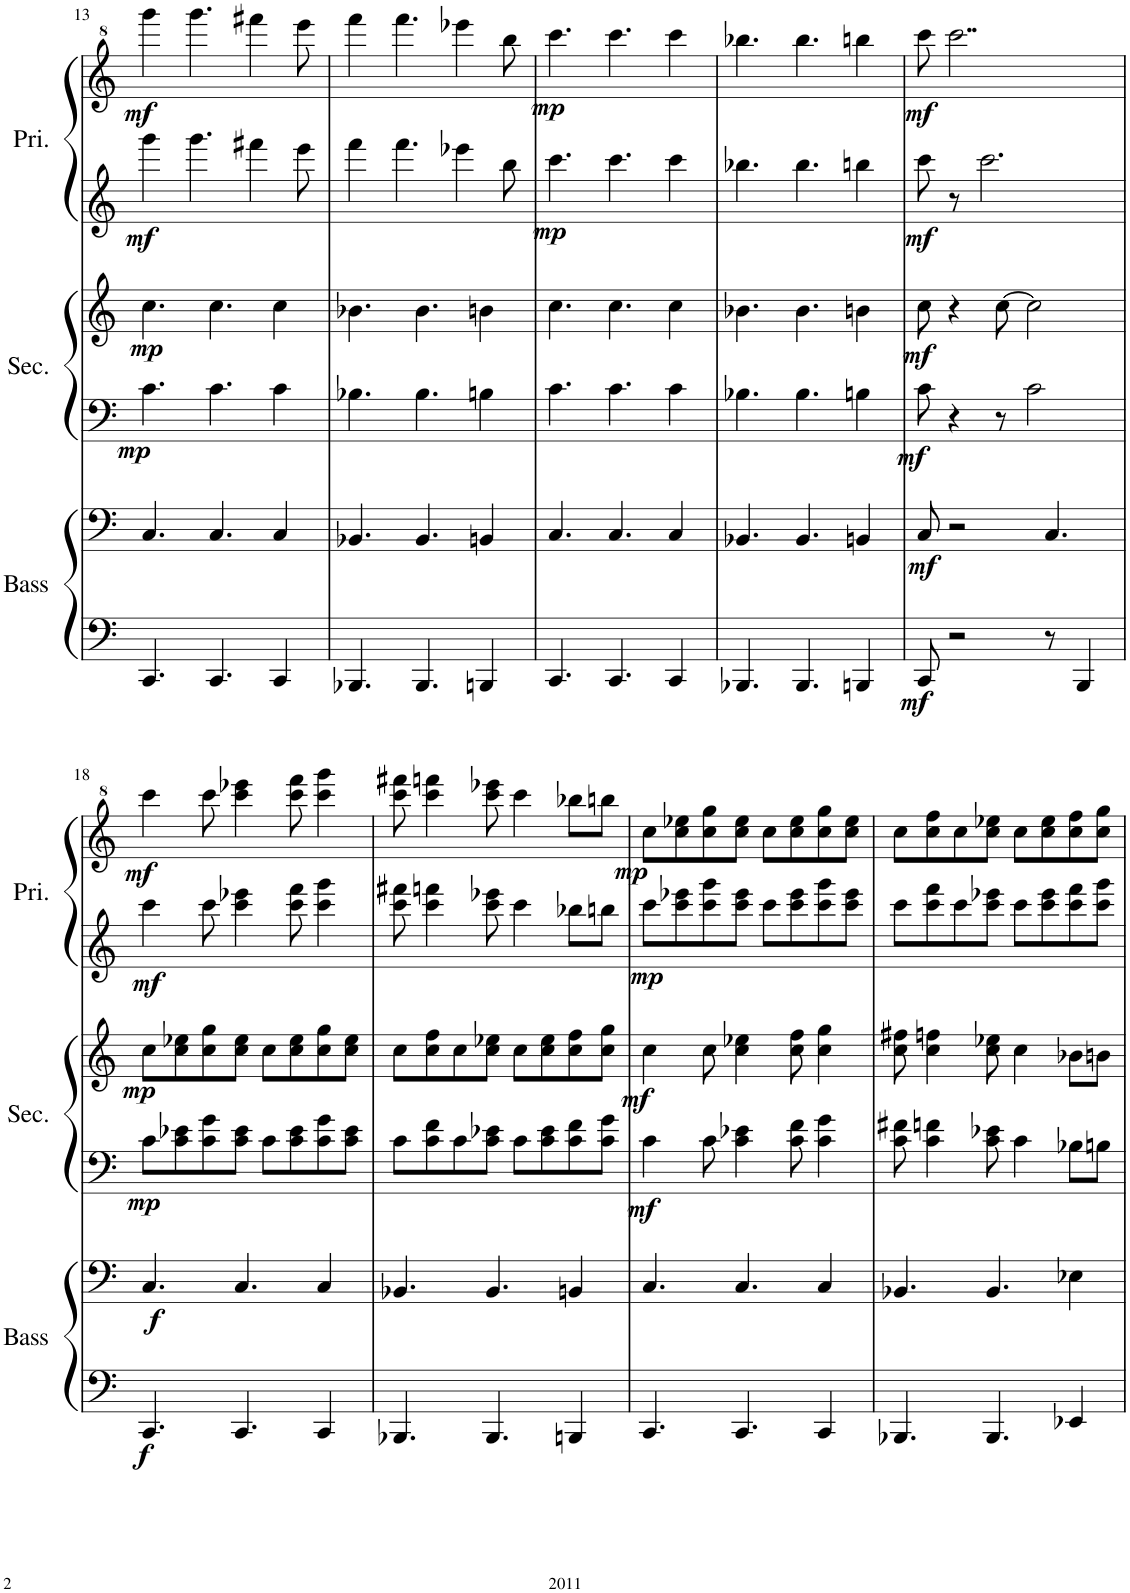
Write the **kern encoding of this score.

**kern	**kern	**dynam	**kern	**kern	**dynam	**kern	**kern	**dynam
*part3	*part3	*part3	*part2	*part2	*part2	*part1	*part1	*part1
*staff6	*staff5	*staff5/6	*staff4	*staff3	*staff3/4	*staff2	*staff1	*staff1/2
*I"Bass	*	*	*I"Secondo	*	*	*I"Primo	*	*
*I'Bass	*	*	*I'Sec.	*	*	*I'Pri.	*	*
!!LO:PB:g=z
*clefF4	*clefF4	*	*clefF4	*clefG2	*	*clefG2	*clefG^2	*
*k[]	*k[]	*	*k[]	*k[]	*	*k[]	*k[]	*
*M4/4	*M4/4	*	*M4/4	*M4/4	*	*M4/4	*M4/4	*
=13	=13	=13	=13	=13	=13	=13	=13	=13
!	!	!	!	!	!LO:DY:b=2	!	!	!
!	!	!	!	!	!LO:DY:n=1:b	!	!	!LO:DY:b=2
!	!	!	!	!	!	!	!	!LO:DY:n=1:b
4.CC/	4.C/	.	4.c\	4.cc\	mp mp	4ggg\	4gggg\	mf mf
.	.	.	.	.	.	4.ggg\	4.gggg\	.
4.CC/	4.C/	.	4.c\	4.cc\	.	.	.	.
.	.	.	.	.	.	4fff#X\	4ffff#X\	.
4CC/	4C/	.	4c\	4cc\	.	.	.	.
.	.	.	.	.	.	8eee\	8eeee\	.
=14	=14	=14	=14	=14	=14	=14	=14	=14
4.BBB-X/	4.BB-X/	.	4.B-X\	4.b-X\	.	4fff\	4ffff\	.
.	.	.	.	.	.	4.fff\	4.ffff\	.
4.BBB-/	4.BB-/	.	4.B-\	4.b-\	.	.	.	.
.	.	.	.	.	.	4eee-X\	4eeee-X\	.
4BBBn/	4BBn/	.	4Bn\	4bn\	.	.	.	.
.	.	.	.	.	.	8bb\	8bbb\	.
=15	=15	=15	=15	=15	=15	=15	=15	=15
!	!	!	!	!	!	!	!	!LO:DY:b=2
!	!	!	!	!	!	!	!	!LO:DY:n=1:b
4.CC/	4.C/	.	4.c\	4.cc\	.	4.ccc\	4.cccc\	mp mp
4.CC/	4.C/	.	4.c\	4.cc\	.	4.ccc\	4.cccc\	.
4CC/	4C/	.	4c\	4cc\	.	4ccc\	4cccc\	.
=16	=16	=16	=16	=16	=16	=16	=16	=16
4.BBB-X/	4.BB-X/	.	4.B-X\	4.b-X\	.	4.bb-X\	4.bbb-X\	.
4.BBB-/	4.BB-/	.	4.B-\	4.b-\	.	4.bb-\	4.bbb-\	.
4BBBn/	4BBn/	.	4Bn\	4bn\	.	4bbn\	4bbbn\	.
=17	=17	=17	=17	=17	=17	=17	=17	=17
!	!	!LO:DY:b=2	!	!	!	!	!	!
!	!	!LO:DY:n=1:b	!	!	!LO:DY:b=2	!	!	!
!	!	!	!	!	!LO:DY:n=1:b	!	!	!LO:DY:b=2
!	!	!	!	!	!	!	!	!LO:DY:n=1:b
8CC/	8C/	mf mf	8c\	8cc\	mf mf	8ccc\	8cccc\	mf mf
2r	2r	.	4r	4r	.	8r	2..cccc\	.
.	.	.	.	.	.	2.ccc\	.	.
.	.	.	8r	[8cc\	.	.	.	.
.	.	.	2c\	2cc\]	.	.	.	.
8r	4.C/	.	.	.	.	.	.	.
4BBB/	.	.	.	.	.	.	.	.
!!LO:LB:g=z
=18	=18	=18	=18	=18	=18	=18	=18	=18
!	!	!LO:DY:b=2	!	!	!	!	!	!
!	!	!LO:DY:n=1:b	!	!	!LO:DY:b=2	!	!	!
!	!	!	!	!	!LO:DY:n=1:b	!	!	!LO:DY:b=2
!	!	!	!	!	!	!	!	!LO:DY:n=1:b
4.CC/	4.C/	f f	8c\L	8cc\L	mp mp	4ccc\	4cccc\	mf mf
.	.	.	8c\ 8e-X\	8cc\ 8ee-X\	.	.	.	.
.	.	.	8c\ 8g\	8cc\ 8gg\	.	8ccc\	8cccc\	.
4.CC/	4.C/	.	8c\ 8e-\J	8cc\ 8ee-\J	.	4ccc\ 4eee-X\	4cccc\ 4eeee-X\	.
.	.	.	8c\L	8cc\L	.	.	.	.
.	.	.	8c\ 8e-\	8cc\ 8ee-\	.	8ccc\ 8fff\	8cccc\ 8ffff\	.
4CC/	4C/	.	8c\ 8g\	8cc\ 8gg\	.	4ccc\ 4ggg\	4cccc\ 4gggg\	.
.	.	.	8c\ 8e-\J	8cc\ 8ee-\J	.	.	.	.
=19	=19	=19	=19	=19	=19	=19	=19	=19
4.BBB-X/	4.BB-X/	.	8c\L	8cc\L	.	8ccc\ 8fff#X\	8cccc\ 8ffff#X\	.
.	.	.	8c\ 8f\	8cc\ 8ff\	.	4ccc\ 4fffn\	4cccc\ 4ffffn\	.
.	.	.	8c\	8cc\	.	.	.	.
4.BBB-/	4.BB-/	.	8c\ 8e-X\J	8cc\ 8ee-X\J	.	8ccc\ 8eee-X\	8cccc\ 8eeee-X\	.
.	.	.	8c\L	8cc\L	.	4ccc\	4cccc\	.
.	.	.	8c\ 8e-\	8cc\ 8ee-\	.	.	.	.
4BBBn/	4BBn/	.	8c\ 8f\	8cc\ 8ff\	.	8bb-X\L	8bbb-X\L	.
.	.	.	8c\ 8g\J	8cc\ 8gg\J	.	8bbn\J	8bbbn\J	.
=20	=20	=20	=20	=20	=20	=20	=20	=20
!	!	!	!	!	!LO:DY:b=2	!	!	!
!	!	!	!	!	!LO:DY:n=1:b	!	!	!LO:DY:b=2
!	!	!	!	!	!	!	!	!LO:DY:n=1:b
4.CC/	4.C/	.	4c\	4cc\	mf mf	8ccc\L	8ccc\L	mp mp
.	.	.	.	.	.	8ccc\ 8eee-X\	8ccc\ 8eee-X\	.
.	.	.	8c\	8cc\	.	8ccc\ 8ggg\	8ccc\ 8ggg\	.
4.CC/	4.C/	.	4c\ 4e-X\	4cc\ 4ee-X\	.	8ccc\ 8eee-\J	8ccc\ 8eee-\J	.
.	.	.	.	.	.	8ccc\L	8ccc\L	.
.	.	.	8c\ 8f\	8cc\ 8ff\	.	8ccc\ 8eee-\	8ccc\ 8eee-\	.
4CC/	4C/	.	4c\ 4g\	4cc\ 4gg\	.	8ccc\ 8ggg\	8ccc\ 8ggg\	.
.	.	.	.	.	.	8ccc\ 8eee-\J	8ccc\ 8eee-\J	.
=21	=21	=21	=21	=21	=21	=21	=21	=21
4.BBB-X/	4.BB-X/	.	8c\ 8f#X\	8cc\ 8ff#X\	.	8ccc\L	8ccc\L	.
.	.	.	4c\ 4fn\	4cc\ 4ffn\	.	8ccc\ 8fff\	8ccc\ 8fff\	.
.	.	.	.	.	.	8ccc\	8ccc\	.
4.BBB-/	4.BB-/	.	8c\ 8e-X\	8cc\ 8ee-X\	.	8ccc\ 8eee-X\J	8ccc\ 8eee-X\J	.
.	.	.	4c\	4cc\	.	8ccc\L	8ccc\L	.
.	.	.	.	.	.	8ccc\ 8eee-\	8ccc\ 8eee-\	.
4EE-X/	4E-X\	.	8B-X\L	8b-X\L	.	8ccc\ 8fff\	8ccc\ 8fff\	.
.	.	.	8Bn\J	8bn\J	.	8ccc\ 8ggg\J	8ccc\ 8ggg\J	.
=	=	=	=	=	=	=	=	=
*-	*-	*-	*-	*-	*-	*-	*-	*-
